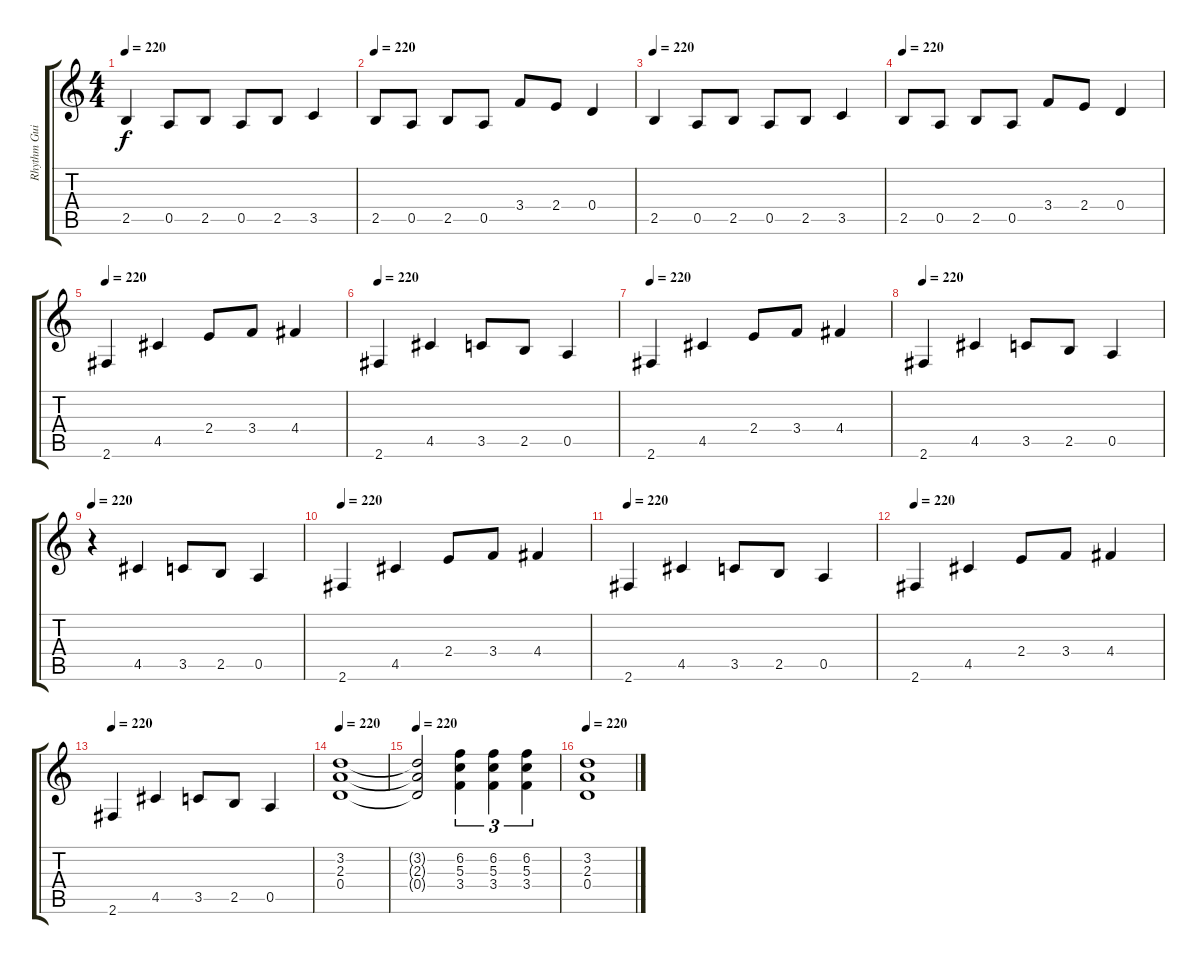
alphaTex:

\track ("Rhythm Guitar" "Rhythm Gui") {instrument overdrivenguitar}
\staff {score tabs}
\tuning (E4 B3 G3 D3 A2 E2) {hide}
\ts (4 4)
\tempo 220
\clef g2
\ks c
2.5.4{dy f} 0.5.8 2.5.8 0.5.8 2.5.8 3.5.4 |
\tempo 220
2.5.8 0.5.8 2.5.8 0.5.8 3.4.8 2.4.8 0.4.4 |
\tempo 220
2.5.4 0.5.8 2.5.8 0.5.8 2.5.8 3.5.4 |
\tempo 220
2.5.8 0.5.8 2.5.8 0.5.8 3.4.8 2.4.8 0.4.4 |
\tempo 220
2.6.4 4.5.4 2.4.8 3.4.8 4.4.4 |
\tempo 220
2.6.4 4.5.4 3.5.8 2.5.8 0.5.4 |
\tempo 220
2.6.4 4.5.4 2.4.8 3.4.8 4.4.4 |
\tempo 220
2.6.4 4.5.4 3.5.8 2.5.8 0.5.4 |
\tempo 220
r.4 4.5.4 3.5.8 2.5.8 0.5.4 |
\tempo 220
2.6.4 4.5.4 2.4.8 3.4.8 4.4.4 |
\tempo 220
2.6.4 4.5.4 3.5.8 2.5.8 0.5.4 |
\tempo 220
2.6.4 4.5.4 2.4.8 3.4.8 4.4.4 |
\tempo 220
2.6.4 4.5.4 3.5.8 2.5.8 0.5.4 |
\tempo 220
(3.2 2.3 0.4).1 |
\tempo 220
(3.2{t} 2.3{t} 0.4{t}).2 (6.2 5.3 3.4).4{tu (3 2)} (6.2 5.3 3.4).4{tu (3 2)} (6.2 5.3 3.4).4{tu (3 2)} |
\tempo 220
(3.2 2.3 0.4).1
